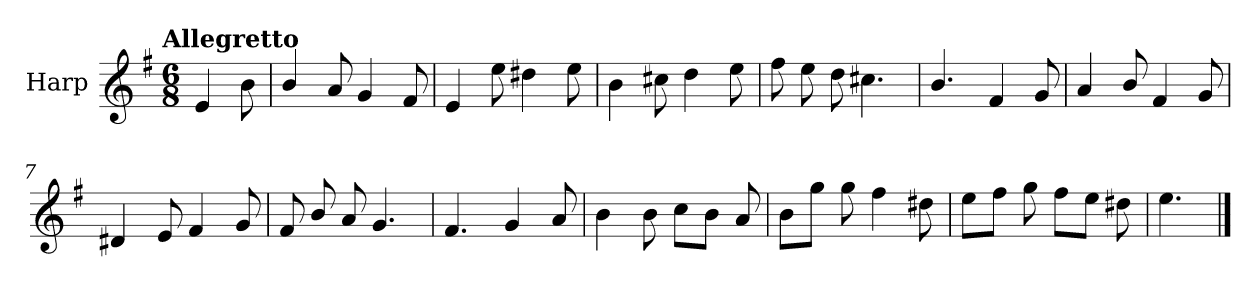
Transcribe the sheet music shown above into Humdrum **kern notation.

**kern
*part1
*staff1
*I"Harp
*I'Hrp.
*clefG2
*k[f#]
!!LO:TX:omd:t=Allegretto
*M6/8
*MM116
=
4e/
8b\
=1
4b/
8a/
4g/
8f#/
=2
4e/
8ee\
4dd#X\
8ee\
=3
4b\
8cc#X\
4dd\
8ee\
=4
8ff#\
8ee\
8dd\
4.cc#X\
=5
4.b/
4f#/
8g/
=6
4a/
8b/
4f#/
8g/
=7
4d#X/
8e/
4f#/
8g/
!!LO:LB:g=z
=8
8f#/
8b/
8a/
4.g/
=9
4.f#/
4g/
8a/
=10
4b\
8b\
8cc\L
8b\J
8a/
=11
8b\L
8gg\J
8gg\
4ff#\
8dd#X\
=12
8ee\L
8ff#\J
8gg\
8ff#\L
8ee\J
8dd#X\
=13
4.ee\
==
*-
